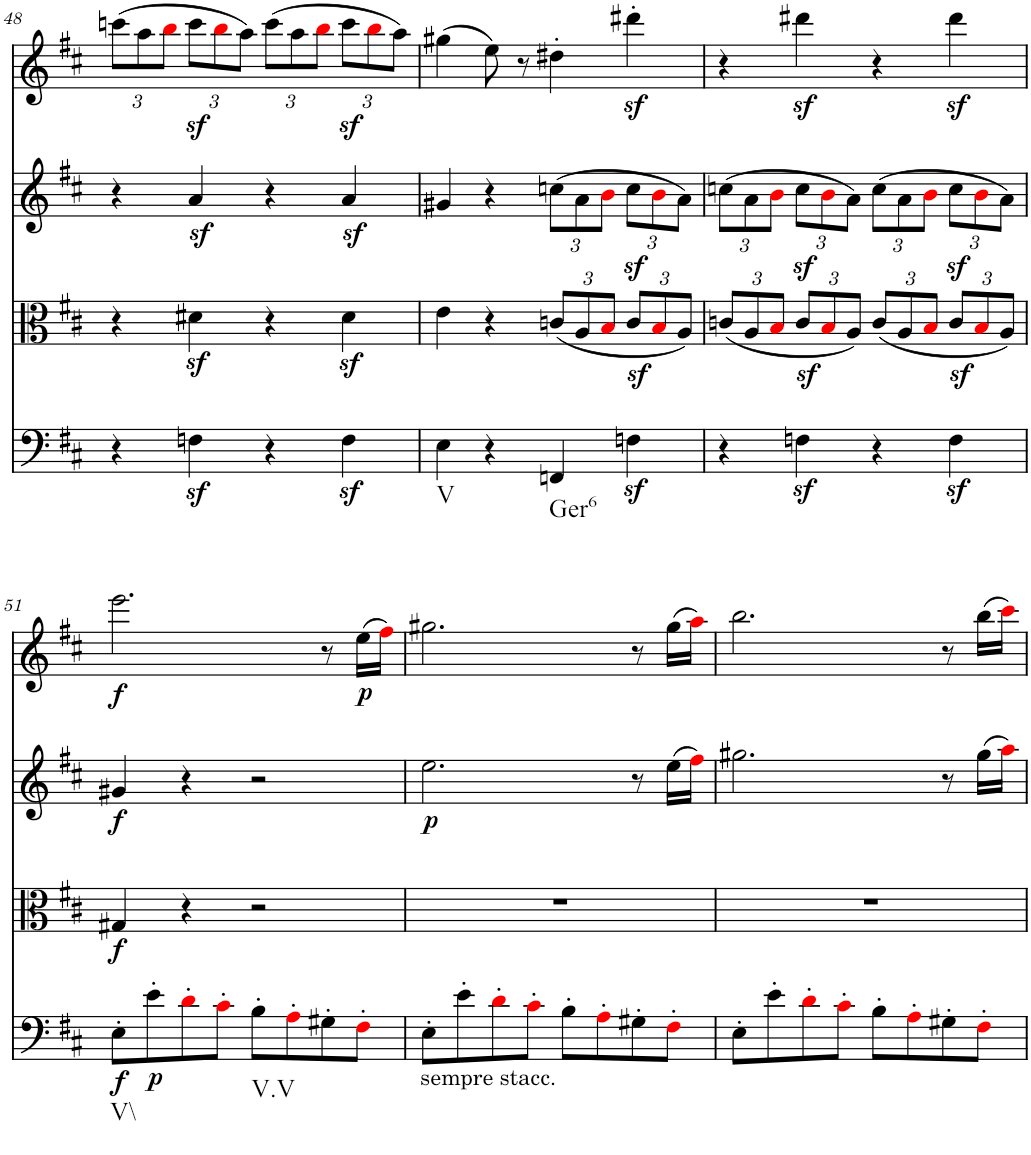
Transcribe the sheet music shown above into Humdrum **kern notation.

**kern	**dynam	**kern	**dynam	**kern	**dynam	**kern	**dynam
*part4	*part4	*part3	*part3	*part2	*part2	*part1	*part1
*staff4	*staff4	*staff3	*staff3	*staff2	*staff2	*staff1	*staff1
*I"Violoncello	*	*I"Viola	*	*I"Violin II	*	*I"Violin I	*
!!LO:PB:g=z
*clefF4	*	*clefC3	*	*clefG2	*	*clefG2	*
*k[f#c#]	*	*k[f#c#]	*	*k[f#c#]	*	*k[f#c#]	*
*M2/2	*	*M2/2	*	*M2/2	*	*M2/2	*
*	*	*	*	*	*	*Xbrackettup	*
=48	=48	=48	=48	=48	=48	=48	=48
4r	.	4r	.	4r	.	(12cccn\L	.
.	.	.	.	.	.	12aa\	.
.	.	.	.	.	.	12bbi\J	.
4Fnz<\	.	4d#Xz<\	.	4az</	.	12cccz<\L	.
.	.	.	.	.	.	12bbi\	.
.	.	.	.	.	.	12aa\J)	.
4r	.	4r	.	4r	.	(12ccc\L	.
.	.	.	.	.	.	12aa\	.
.	.	.	.	.	.	12bbi\J	.
4Fz<\	.	4d#z<\	.	4az</	.	12cccz<\L	.
.	.	.	.	.	.	12bbi\	.
.	.	.	.	.	.	12aa\J)	.
=49	=49	=49	=49	=49	=49	=49	=49
!LO:TX:b:t=V	!	!	!	!	!	!	!
4E\	.	4e\	.	4g#X/	.	(4gg#X\	.
4r	.	4r	.	4r	.	8ee\)	.
.	.	.	.	.	.	8r	.
*	*	*Xbrackettup	*	*Xbrackettup	*	*	*
!LO:TX:b:t=Ger6	!	!	!	!	!	!	!
4FFn/	.	(12cn/L	.	(12ccn\L	.	4dd#X'\	.
.	.	12A/	.	12a\	.	.	.
.	.	12Bi/J	.	12bi\J	.	.	.
4Fnz<\	.	12cz</L	.	12ccz<\L	.	4ddd#Xz<'\	.
.	.	12Bi/	.	12bi\	.	.	.
.	.	12A/J)	.	12a\J)	.	.	.
=50	=50	=50	=50	=50	=50	=50	=50
4r	.	(12cn/L	.	(12ccn\L	.	4r	.
.	.	12A/	.	12a\	.	.	.
.	.	12Bi/J	.	12bi\J	.	.	.
4Fnz<\	.	12cz</L	.	12ccz<\L	.	4ddd#Xz<\	.
.	.	12Bi/	.	12bi\	.	.	.
.	.	12A/J)	.	12a\J)	.	.	.
4r	.	(12c/L	.	(12cc\L	.	4r	.
.	.	12A/	.	12a\	.	.	.
.	.	12Bi/J	.	12bi\J	.	.	.
4Fz<\	.	12cz</L	.	12ccz<\L	.	4ddd#z<\	.
.	.	12Bi/	.	12bi\	.	.	.
.	.	12A/J)	.	12a\J)	.	.	.
!!LO:LB:g=z
=51	=51	=51	=51	=51	=51	=51	=51
!LO:TX:b:t=V\\	!	!	!	!	!	!	!
!	!LO:DY:b	!	!LO:DY:b	!	!LO:DY:b	!	!LO:DY:b
8E'\L	f	4G#X/	f	4g#X/	f	2.eee\	f
!	!LO:DY:b	!	!	!	!	!	!
8e'\	p	.	.	.	.	.	.
8d'i\	.	4r	.	4r	.	.	.
8c#'i\J	.	.	.	.	.	.	.
!LO:TX:b:t=V.V	!	!	!	!	!	!	!
8B'\L	.	2r	.	2r	.	.	.
8A'i\	.	.	.	.	.	.	.
8G#X'\	.	.	.	.	.	8r	.
!	!	!	!	!	!	!	!LO:DY:b
8F#'i\J	.	.	.	.	.	(16ee\LL	p
.	.	.	.	.	.	16ff#i\JJ)	.
=52	=52	=52	=52	=52	=52	=52	=52
!LO:TX:b:t=sempre stacc.	!	!	!	!	!	!	!
!	!	!	!	!	!LO:DY:b	!	!
8E'\L	.	1r	.	2.ee\	p	2.gg#X\	.
8e'\	.	.	.	.	.	.	.
8d'i\	.	.	.	.	.	.	.
8c#'i\J	.	.	.	.	.	.	.
8B'\L	.	.	.	.	.	.	.
8A'i\	.	.	.	.	.	.	.
8G#X'\	.	.	.	8r	.	8r	.
8F#'i\J	.	.	.	(16ee\LL	.	(16gg#\LL	.
.	.	.	.	16ff#i\JJ)	.	16aai\JJ)	.
=53	=53	=53	=53	=53	=53	=53	=53
8E'\L	.	1r	.	2.gg#X\	.	2.bb\	.
8e'\	.	.	.	.	.	.	.
8d'i\	.	.	.	.	.	.	.
8c#'i\J	.	.	.	.	.	.	.
8B'\L	.	.	.	.	.	.	.
8A'i\	.	.	.	.	.	.	.
8G#X'\	.	.	.	8r	.	8r	.
8F#'i\J	.	.	.	(16gg#\LL	.	(16bb\LL	.
.	.	.	.	16aai\JJ)	.	16ccc#i\JJ)	.
=	=	=	=	=	=	=	=
*-	*-	*-	*-	*-	*-	*-	*-
